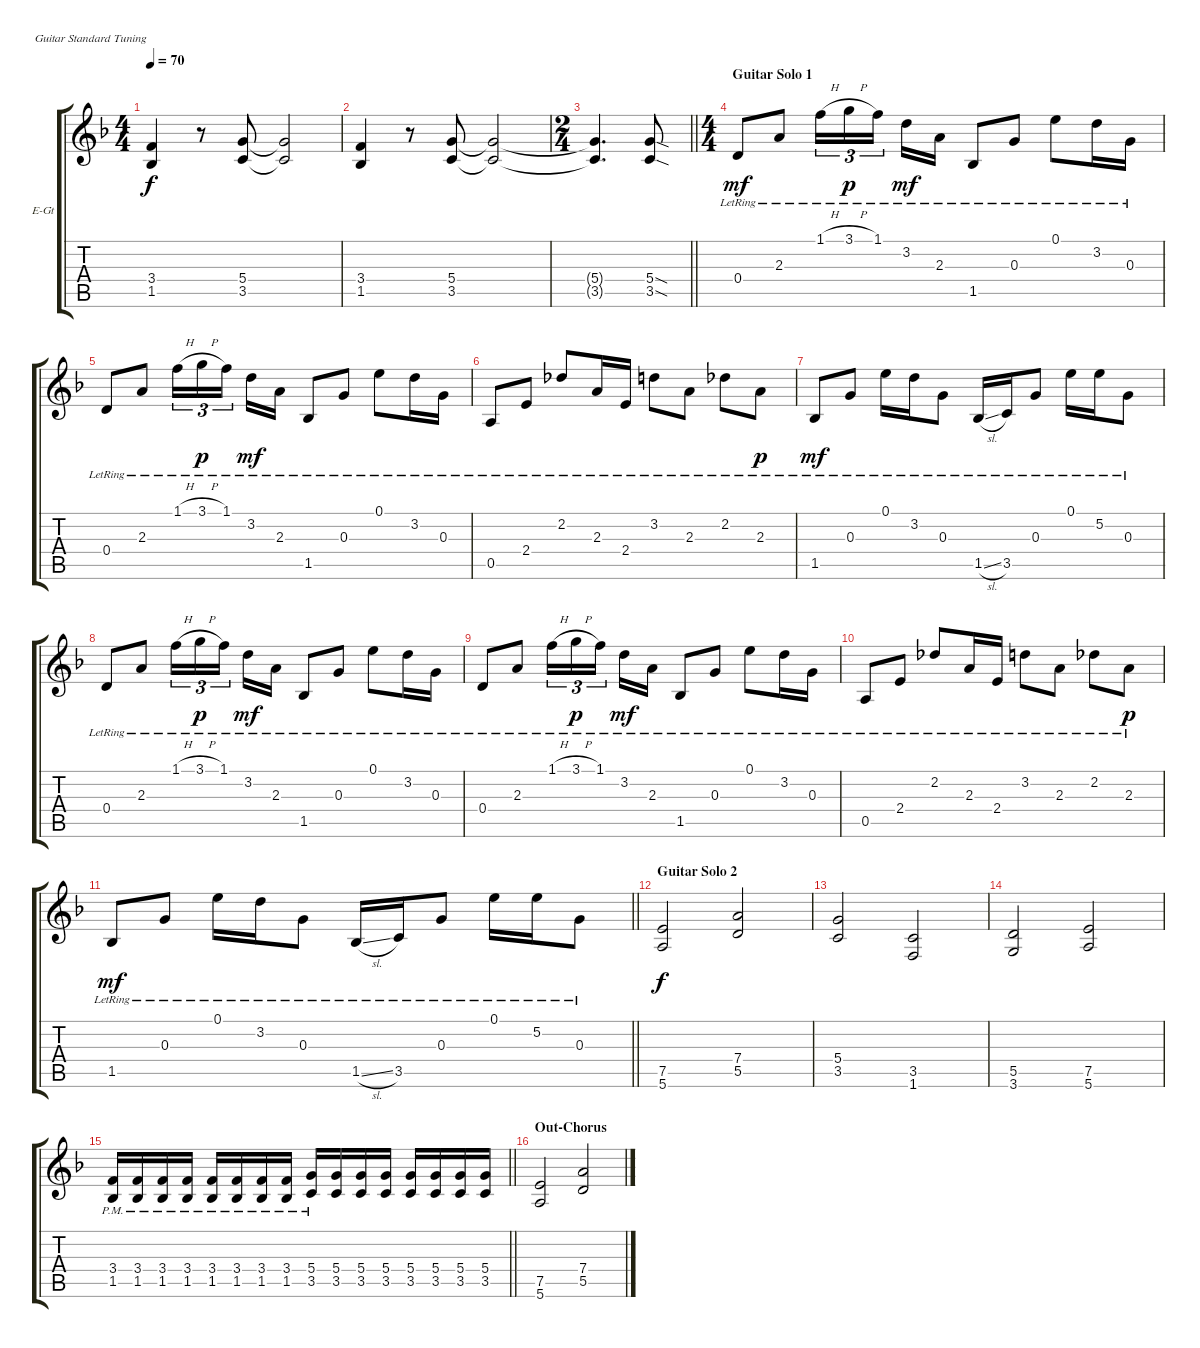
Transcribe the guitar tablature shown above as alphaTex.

\bracketExtendMode groupsimilarinstruments
\firstSystemTrackNameOrientation horizontal
\otherSystemsTrackNameOrientation horizontal
\track ("guitar clean" "E-Gt") {instrument electricguitarclean}
\staff {score tabs}
\tuning (E4 B3 G3 D3 A2 E2)
\ts (4 4)
\tempo 70
\clef g2
\ks dminor
(3.4 1.5).4{dy f} r.8 (5.4 3.5).8 (5.4{t} 3.5{t}).2 |
(3.4 1.5).4 r.8 (5.4 3.5).8 (5.4{t} 3.5{t}).2 |
\ts (2 4)
\beaming (8 2 2)
\barLineRight lightlight
(5.4{t} 3.5{t}).4{d} (5.4{sod} 3.5{sod}).8 |
\ts (4 4)
\beaming (8 2 2 2 2)
\section ("" "Guitar Solo 1")
0.4{lr}.8{dy mf} 2.3{lr}.8 1.1{h lr}.16{tu (3 2)} 3.1{h lr}.16{tu (3 2) dy p} 1.1{lr}.16{tu (3 2)} 3.2{lr}.16{dy mf} 2.3{lr}.16 1.5{lr}.8 0.3{lr}.8 0.1{lr}.8 3.2{lr}.16 0.3{lr}.16 |
0.4{lr}.8 2.3{lr}.8 1.1{h lr}.16{tu (3 2)} 3.1{h lr}.16{tu (3 2) dy p} 1.1{lr}.16{tu (3 2)} 3.2{lr}.16{dy mf} 2.3{lr}.16 1.5{lr}.8 0.3{lr}.8 0.1{lr}.8 3.2{lr}.16 0.3{lr}.16 |
0.5{lr}.8 2.4{lr}.8 2.2{lr}.8 2.3{lr}.16 2.4{lr}.16 3.2{lr}.8 2.3{lr}.8 2.2{lr}.8 2.3{lr}.8{dy p} |
1.5{lr}.8{dy mf} 0.3{lr}.8 0.1{lr}.16 3.2{lr}.16 0.3{lr}.8 1.5{sl lr}.16 3.5{lr}.16 0.3{lr}.8 0.1{lr}.16 5.2{lr}.16 0.3{lr}.8 |
0.4{lr}.8 2.3{lr}.8 1.1{h lr}.16{tu (3 2)} 3.1{h lr}.16{tu (3 2) dy p} 1.1{lr}.16{tu (3 2)} 3.2{lr}.16{dy mf} 2.3{lr}.16 1.5{lr}.8 0.3{lr}.8 0.1{lr}.8 3.2{lr}.16 0.3{lr}.16 |
0.4{lr}.8 2.3{lr}.8 1.1{h lr}.16{tu (3 2)} 3.1{h lr}.16{tu (3 2) dy p} 1.1{lr}.16{tu (3 2)} 3.2{lr}.16{dy mf} 2.3{lr}.16 1.5{lr}.8 0.3{lr}.8 0.1{lr}.8 3.2{lr}.16 0.3{lr}.16 |
0.5{lr}.8 2.4{lr}.8 2.2{lr}.8 2.3{lr}.16 2.4{lr}.16 3.2{lr}.8 2.3{lr}.8 2.2{lr}.8 2.3{lr}.8{dy p} |
\barLineRight lightlight
1.5{lr}.8{dy mf} 0.3{lr}.8 0.1{lr}.16 3.2{lr}.16 0.3{lr}.8 1.5{sl lr}.16 3.5{lr}.16 0.3{lr}.8 0.1{lr}.16 5.2{lr}.16 0.3{lr}.8 |
\section ("" "Guitar Solo 2")
(7.5 5.6).2{dy f} (7.4 5.5).2 |
(5.4 3.5).2 (3.5 1.6).2 |
(5.5 3.6).2 (7.5 5.6).2 |
\barLineRight lightlight
(3.4{pm} 1.5{pm}).16 (3.4{pm} 1.5{pm}).16 (3.4{pm} 1.5{pm}).16 (3.4{pm} 1.5{pm}).16 (3.4{pm} 1.5{pm}).16 (3.4{pm} 1.5{pm}).16 (3.4{pm} 1.5{pm}).16 (3.4{pm} 1.5{pm}).16 (5.4{pm} 3.5{pm}).16 (5.4 3.5).16 (5.4 3.5).16 (5.4 3.5).16 (5.4 3.5).16 (5.4 3.5).16 (5.4 3.5).16 (5.4 3.5).16 |
\section ("" "Out-Chorus")
(7.5 5.6).2 (7.4 5.5).2
